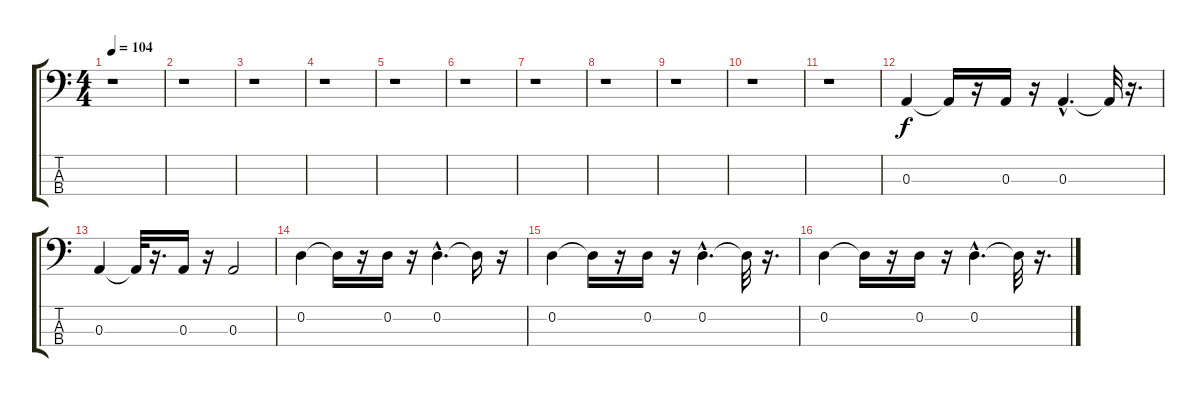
\track "" {instrument electricbassfinger}
\staff {score tabs}
\tuning (G2 D2 A1 E1) {hide}
\ts (4 4)
\tempo 104
\clef f4
\ks c
r.1{dy f instrument electricbassfinger} |
r.1 |
r.1 |
r.1 |
r.1 |
r.1 |
r.1 |
r.1 |
r.1 |
r.1 |
r.1 |
0.3.4 0.3{t}.16 r.16 0.3.16 r.16 0.3{hac}.4{d} 0.3{t}.32 r.16{d} |
0.3.4 0.3{t}.32 r.16{d} 0.3.16 r.16 0.3.2 |
0.2.4 0.2{t}.16 r.16 0.2.16 r.16 0.2{hac}.4{d} 0.2{t}.16 r.16 |
0.2.4 0.2{t}.16 r.16 0.2.16 r.16 0.2{hac}.4{d} 0.2{t}.32 r.16{d} |
0.2.4 0.2{t}.16 r.16 0.2.16 r.16 0.2{hac}.4{d} 0.2{t}.32 r.16{d}
